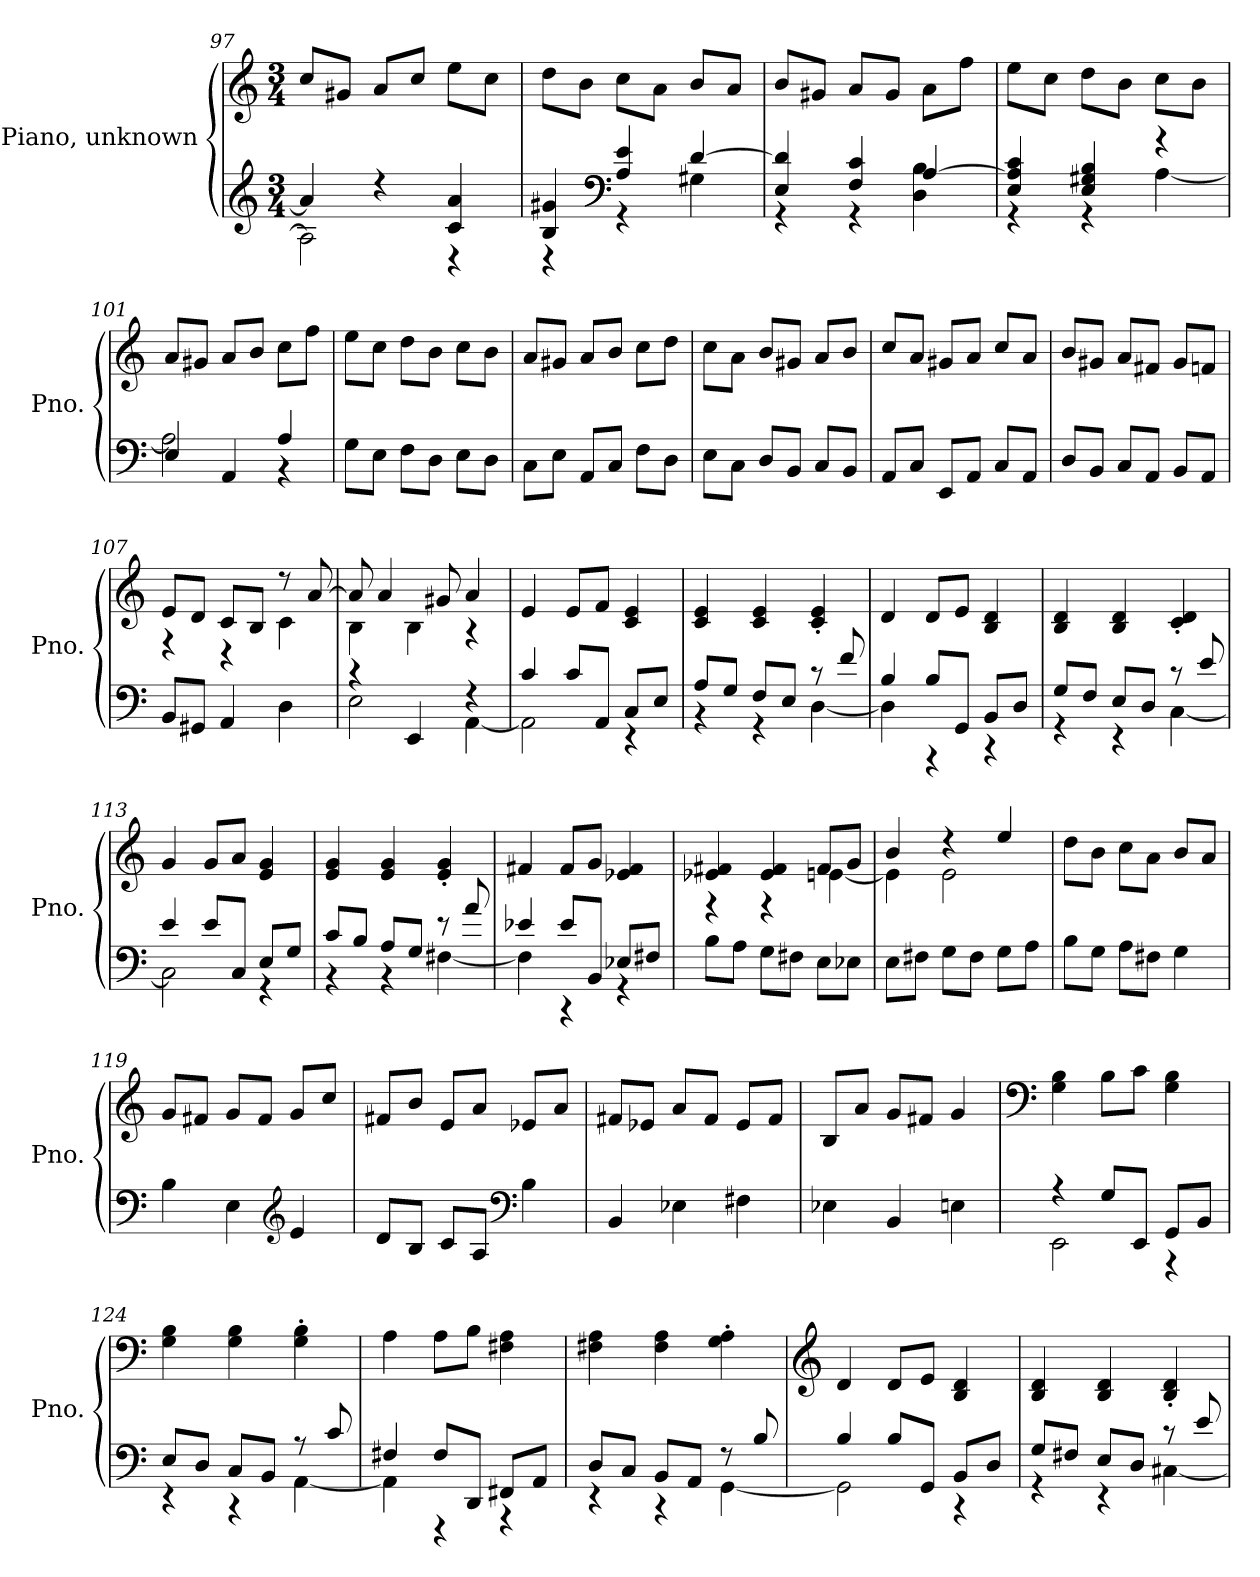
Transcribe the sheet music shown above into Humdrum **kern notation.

**kern	**kern
*part1	*part1
*staff2	*staff1
*I"Piano, unknown	*
*I'Pno.	*
*clefG2	*clefG2
*k[]	*k[]
*M3/4	*M3/4
=97	=97
*^	*
4a/]	2A\]	8cc/L
.	.	8g#X/J
4r	.	8a/L
.	.	8cc/J
4c/ 4a/	4r	8ee\L
.	.	8cc\J
=98	=98	=98
4B/ 4g#X/	4r	8dd\L
.	.	8b\J
*clefF4	*	*
4A/ 4e/	4r	8cc\L
.	.	8a\J
[4d/	4G#X\	8b/L
.	.	8a/J
=99	=99	=99
4E/ 4d/]	4r	8b/L
.	.	8g#X/J
4F/ 4c/	4r	8a/L
.	.	8g#/J
[4A/	4D\ 4B\	8a\L
.	.	8ff\J
=100	=100	=100
4E/ 4A/] 4c/	4r	8ee\L
.	.	8cc\J
4E/ 4G#X/ 4B/	4r	8dd\L
.	.	8b\J
4r	[4A\	8cc\L
.	.	8b\J
!!LO:LB:g=z
=101	=101	=101
4E/	2A\]	8a/L
.	.	8g#X/J
4AA/	.	8a/L
.	.	8b/J
4A/	4r	8cc\L
.	.	8ff\J
*v	*v	*
=102	=102
8G\L	8ee\L
8E\J	8cc\J
8F\L	8dd\L
8D\J	8b\J
8E\L	8cc\L
8D\J	8b\J
=103	=103
8C\L	8a/L
8E\J	8g#X/J
8AA/L	8a/L
8C/J	8b/J
8F\L	8cc\L
8D\J	8dd\J
=104	=104
8E\L	8cc\L
8C\J	8a\J
8D/L	8b/L
8BB/J	8g#X/J
8C/L	8a/L
8BB/J	8b/J
=105	=105
8AA/L	8cc/L
8C/J	8a/J
8EE/L	8g#X/L
8AA/J	8a/J
8C/L	8cc/L
8AA/J	8a/J
=106	=106
8D/L	8b/L
8BB/J	8g#X/J
8C/L	8a/L
8AA/J	8f#X/J
8BB/L	8g#/L
8AA/J	8fn/J
!!LO:LB:g=z
=107	=107
*	*^
8BB/L	8e/L	4r
8GG#X/J	8d/J	.
4AA/	8c/L	4r
.	8B/J	.
4D\	8r	4c\
.	[8a/	.
=108	=108	=108
*^	*	*
4r	2E\	8a/]	4B\
.	.	4a/	.
4EE/	.	.	4B\
.	.	8g#X/	.
4r	[4AA\	4a/	4r
*	*	*v	*v
=109	=109	=109
4c/	2AA\]	4e/
8c/L	.	8e/L
8AA/J	.	8f/J
8C/L	4r	4c/ 4e/
8E/J	.	.
=110	=110	=110
8A/L	4r	4c/ 4e/
8G/J	.	.
8F/L	4r	4c/ 4e/
8E/J	.	.
8r	[4D\	4c/' 4e/'
8f/	.	.
=111	=111	=111
4B/	4D\]	4d/
8B/L	4r	8d/L
8GG/J	.	8e/J
8BB/L	4r	4B/ 4d/
8D/J	.	.
=112	=112	=112
8G/L	4r	4B/ 4d/
8F/J	.	.
8E/L	4r	4B/ 4d/
8D/J	.	.
8r	[4C\	4c/' 4d/'
8e/	.	.
!!LO:LB:g=z
=113	=113	=113
4e/	2C\]	4g/
8e/L	.	8g/L
8C/J	.	8a/J
8E/L	4r	4e/ 4g/
8G/J	.	.
=114	=114	=114
8c/L	4r	4e/ 4g/
8B/J	.	.
8A/L	4r	4e/ 4g/
8G/J	.	.
8r	[4F#X\	4e/' 4g/'
8a/	.	.
=115	=115	=115
4e-X/	4F#\]	4f#X/
8e-/L	4r	8f#/L
8BB/J	.	8g/J
8E-X/L	4r	4e-X/ 4f#/
8F#X/J	.	.
*v	*v	*
=116	=116
*	*^
8B\L	4e-X/ 4f#X/	4r
8A\J	.	.
8G\L	4e-/ 4f#/	4r
8F#X\J	.	.
8E\L	8f#/L	[4en\
8E-X\J	8g/J	.
=117	=117	=117
8E\L	4b/	4e\]
8F#X\J	.	.
8G\L	4r	2e\
8F#\J	.	.
8G\L	4ee/	.
8A\J	.	.
*	*v	*v
!!LO:LB:g=z
=118	=118
8B\L	8dd\L
8G\J	8b\J
8A\L	8cc\L
8F#X\J	8a\J
4G\	8b/L
.	8a/J
=119	=119
4B\	8g/L
.	8f#X/J
4E\	8g/L
.	8f#/J
*clefG2	*
4e/	8g/L
.	8cc/J
=120	=120
8d/L	8f#X/L
8B/J	8b/J
8c/L	8e/L
8A/J	8a/J
*clefF4	*
4B\	8e-X/L
.	8a/J
=121	=121
4BB/	8f#X/L
.	8e-X/J
4E-X\	8a/L
.	8f#/J
4F#X\	8e-/L
.	8f#/J
=122	=122
4E-X\	8B/L
.	8a/J
4BB/	8g/L
.	8f#X/J
4En\	4g/
!!LO:LB:g=z
=123	=123
*	*clefF4
*^	*
4r	2EE\	4G\ 4B\
8G/L	.	8B\L
8EE/J	.	8c\J
8GG/L	4r	4G\ 4B\
8BB/J	.	.
=124	=124	=124
8E/L	4r	4G\ 4B\
8D/J	.	.
8C/L	4r	4G\ 4B\
8BB/J	.	.
8r	[4AA\	4G\' 4B\'
8c/	.	.
=125	=125	=125
4F#X/	4AA\]	4A\
8F#/L	4r	8A\L
8DD/J	.	8B\J
8FF#X/L	4r	4F#X\ 4A\
8AA/J	.	.
=126	=126	=126
8D/L	4r	4F#X\ 4A\
8C/J	.	.
8BB/L	4r	4F#\ 4A\
8AA/J	.	.
8r	[4GG\	4G\' 4A\'
8B/	.	.
=127	=127	=127
*	*	*clefG2
4B/	2GG\]	4d/
8B/L	.	8d/L
8GG/J	.	8e/J
8BB/L	4r	4B/ 4d/
8D/J	.	.
=128	=128	=128
8G/L	4r	4B/ 4d/
8F#X/J	.	.
8E/L	4r	4B/ 4d/
8D/J	.	.
8r	[4C#X\	4B/' 4d/'
8e/	.	.
*v	*v	*
=	=
*-	*-
